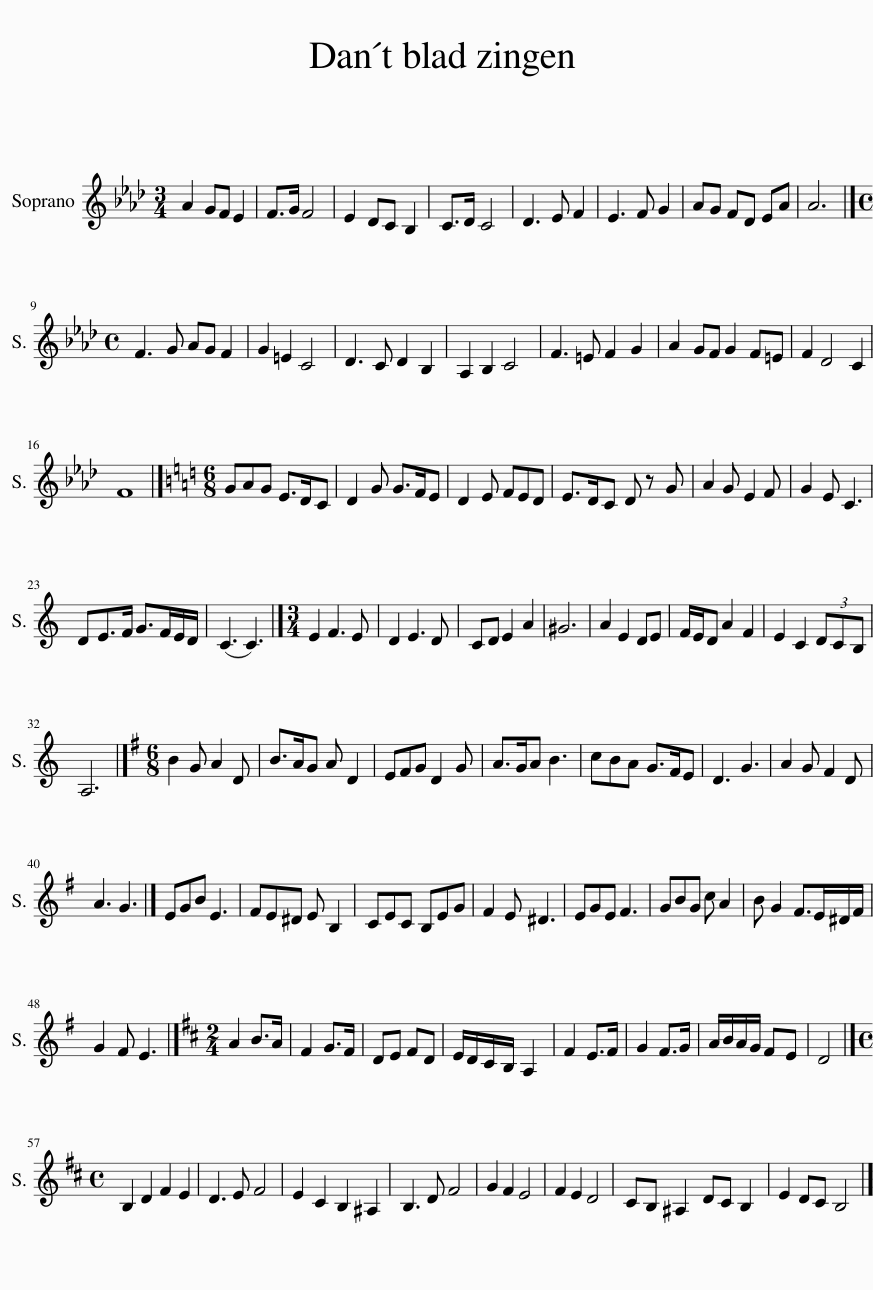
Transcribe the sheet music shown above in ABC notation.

X:1
L:1/8
M:3/4
I:linebreak $
K:Ab
V:1 treble
V:1
 A2 GF E2 | F>G F4 | E2 DC B,2 | C>D C4 | D3 E F2 | %5
 E3 F G2 | AG FD EA | A6 |]$[M:4/4] F3 G AG F2 | G2 =E2 C4 | %10
 D3 C D2 B,2 | A,2 B,2 C4 | F3 =E F2 G2 | A2 GF G2 F=E | F2 D4 C2 |$ %15
 F8 |][K:C][M:6/8] GAG E>DC | D2 G G>FE | D2 E FED | E>DC D z G | %20
 A2 G E2 F | G2 E C3 |$ DE>F G>FE/D/ | (C3 C3) |][M:3/4] E2 F3 E | %25
 D2 E3 D | CD E2 A2 | ^G6 | A2 E2 DE | F/E/D A2 F2 | %30
 E2 C2 (3DCB, |$ A,6 |][K:G][M:6/8] B2 G A2 D | B>AG A D2 | EFG D2 G | %35
 A>GA B3 | cBA G>FE | D3 G3 | A2 G F2 D |$ A3 G3 |] %40
 EGB E3 | FE^D E B,2 | CEC B,EG | F2 E ^D3 | EGE F3 | %45
 GBG c A2 | B G2 F>E^D/F/ |$ G2 F E3 |][K:D][M:2/4] A2 B>A | F2 G>F | %50
 DE FD | E/D/C/B,/ A,2 | F2 E>F | G2 F>G | A/B/A/G/ FE | %55
 D4 |]$[M:4/4] B,2 D2 F2 E2 | D3 E F4 | E2 C2 B,2 ^A,2 | B,3 D F4 | %60
 G2 F2 E4 | F2 E2 D4 | CB, ^A,2 DC B,2 | E2 DC B,4 |] %64
